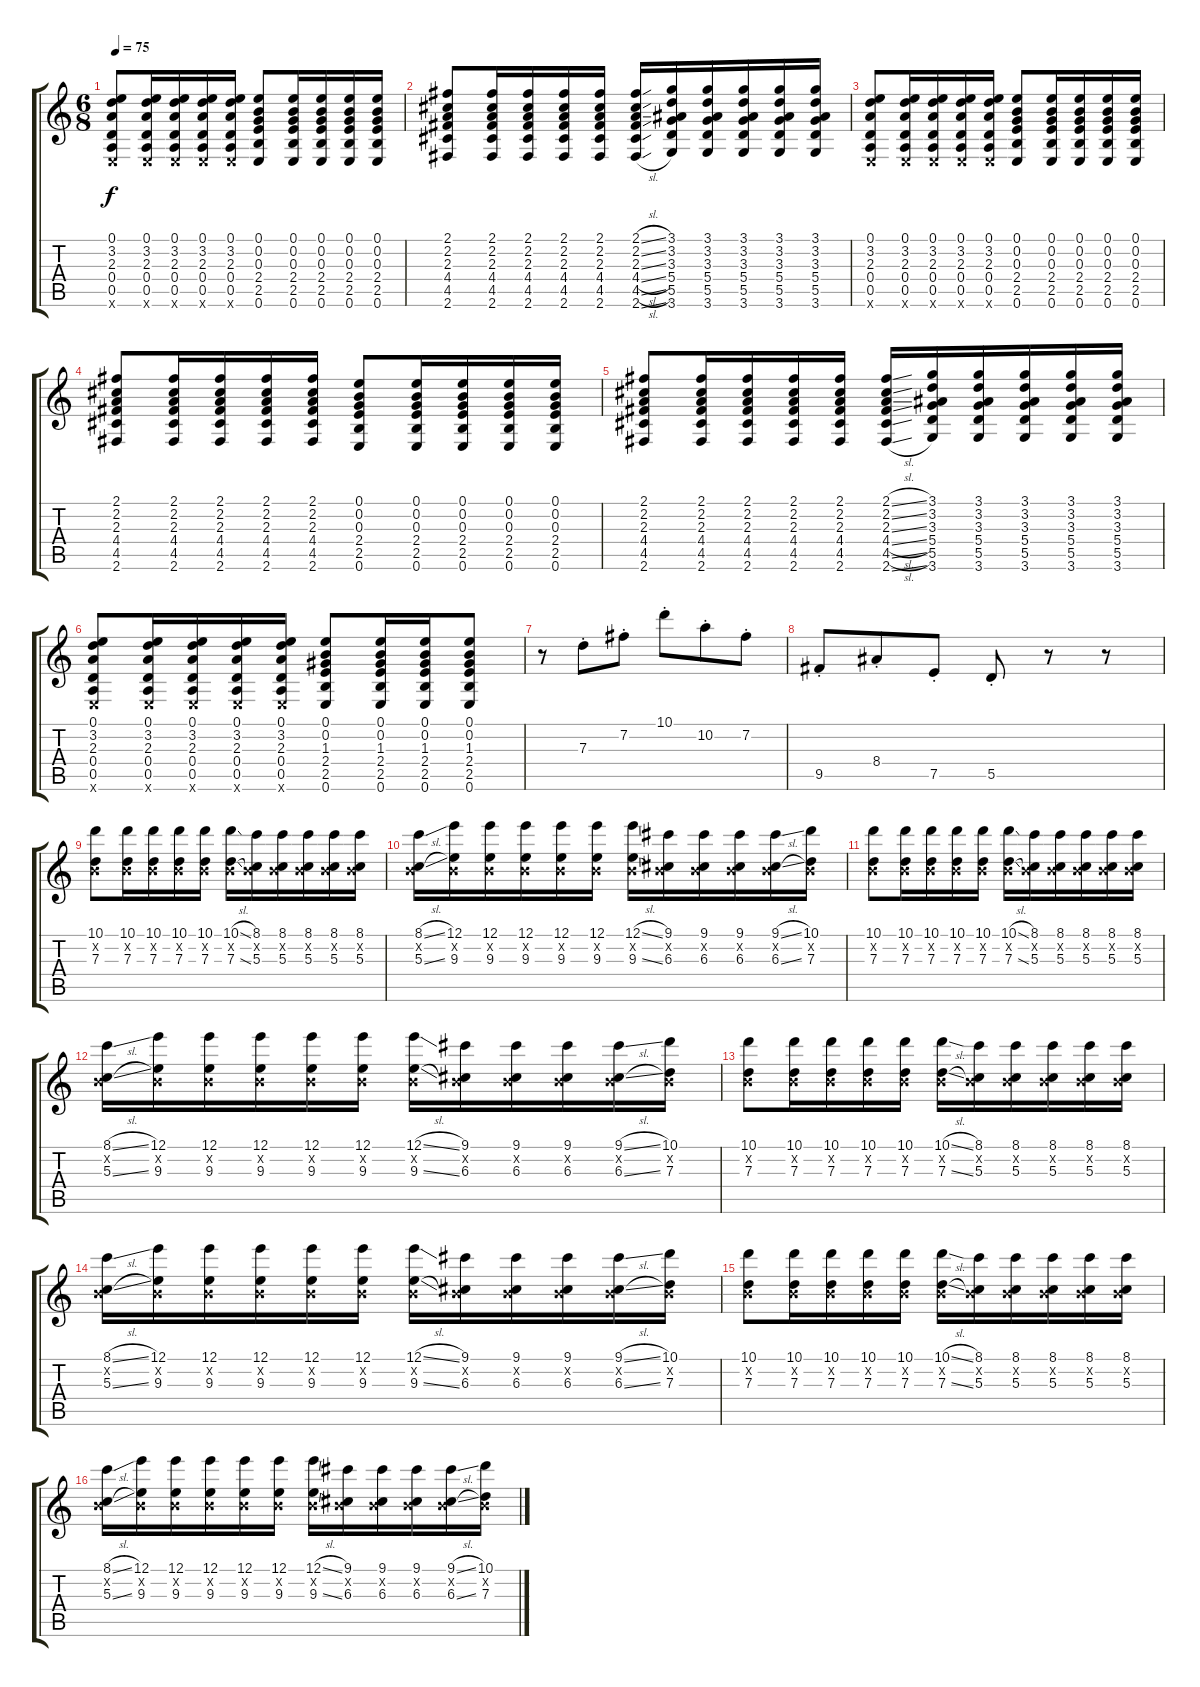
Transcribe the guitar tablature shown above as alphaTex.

\track "" {instrument acousticguitarsteel}
\staff {score tabs}
\tuning (E4 B3 G3 D3 A2 E2) {hide}
\ts (6 8)
\tempo 75
\clef g2
\ks c
(0.1 3.2 2.3 0.4 0.5 0.6{x}).8{dy f} (0.1 3.2 2.3 0.4 0.5 0.6{x}).16 (0.1 3.2 2.3 0.4 0.5 0.6{x}).16 (0.1 3.2 2.3 0.4 0.5 0.6{x}).16 (0.1 3.2 2.3 0.4 0.5 0.6{x}).16 (0.1 0.2 0.3 2.4 2.5 0.6).8 (0.1 0.2 0.3 2.4 2.5 0.6).16 (0.1 0.2 0.3 2.4 2.5 0.6).16 (0.1 0.2 0.3 2.4 2.5 0.6).16 (0.1 0.2 0.3 2.4 2.5 0.6).16 |
(2.1 2.2 2.3 4.4 4.5 2.6).8 (2.1 2.2 2.3 4.4 4.5 2.6).16 (2.1 2.2 2.3 4.4 4.5 2.6).16 (2.1 2.2 2.3 4.4 4.5 2.6).16 (2.1 2.2 2.3 4.4 4.5 2.6).16 (2.1{sl} 2.2{sl} 2.3{sl} 4.4{sl} 4.5{sl} 2.6{sl}).16 (3.1 3.2 3.3 5.4 5.5 3.6).16 (3.1 3.2 3.3 5.4 5.5 3.6).16 (3.1 3.2 3.3 5.4 5.5 3.6).16 (3.1 3.2 3.3 5.4 5.5 3.6).16 (3.1 3.2 3.3 5.4 5.5 3.6).16 |
(0.1 3.2 2.3 0.4 0.5 0.6{x}).8 (0.1 3.2 2.3 0.4 0.5 0.6{x}).16 (0.1 3.2 2.3 0.4 0.5 0.6{x}).16 (0.1 3.2 2.3 0.4 0.5 0.6{x}).16 (0.1 3.2 2.3 0.4 0.5 0.6{x}).16 (0.1 0.2 0.3 2.4 2.5 0.6).8 (0.1 0.2 0.3 2.4 2.5 0.6).16 (0.1 0.2 0.3 2.4 2.5 0.6).16 (0.1 0.2 0.3 2.4 2.5 0.6).16 (0.1 0.2 0.3 2.4 2.5 0.6).16 |
(2.1 2.2 2.3 4.4 4.5 2.6).8 (2.1 2.2 2.3 4.4 4.5 2.6).16 (2.1 2.2 2.3 4.4 4.5 2.6).16 (2.1 2.2 2.3 4.4 4.5 2.6).16 (2.1 2.2 2.3 4.4 4.5 2.6).16 (0.1 0.2 0.3 2.4 2.5 0.6).8 (0.1 0.2 0.3 2.4 2.5 0.6).16 (0.1 0.2 0.3 2.4 2.5 0.6).16 (0.1 0.2 0.3 2.4 2.5 0.6).16 (0.1 0.2 0.3 2.4 2.5 0.6).16 |
(2.1 2.2 2.3 4.4 4.5 2.6).8 (2.1 2.2 2.3 4.4 4.5 2.6).16 (2.1 2.2 2.3 4.4 4.5 2.6).16 (2.1 2.2 2.3 4.4 4.5 2.6).16 (2.1 2.2 2.3 4.4 4.5 2.6).16 (2.1{sl} 2.2{sl} 2.3{sl} 4.4{sl} 4.5{sl} 2.6{sl}).16 (3.1 3.2 3.3 5.4 5.5 3.6).16 (3.1 3.2 3.3 5.4 5.5 3.6).16 (3.1 3.2 3.3 5.4 5.5 3.6).16 (3.1 3.2 3.3 5.4 5.5 3.6).16 (3.1 3.2 3.3 5.4 5.5 3.6).16 |
(0.1 3.2 2.3 0.4 0.5 0.6{x}).8 (0.1 3.2 2.3 0.4 0.5 0.6{x}).16 (0.1 3.2 2.3 0.4 0.5 0.6{x}).16 (0.1 3.2 2.3 0.4 0.5 0.6{x}).16 (0.1 3.2 2.3 0.4 0.5 0.6{x}).16 (0.1 0.2 1.3 2.4 2.5 0.6).8 (0.1 0.2 1.3 2.4 2.5 0.6).16 (0.1 0.2 1.3 2.4 2.5 0.6).16 (0.1 0.2 1.3 2.4 2.5 0.6).8 |
r.8 7.3{st}.8 7.2{st}.8 10.1{st}.8 10.2{st}.8 7.2{st}.8 |
9.5{st}.8 8.4{st}.8 7.5{st}.8 5.5{st}.8 r.8 r.8 |
(10.1 0.2{x} 7.3).8 (10.1 0.2{x} 7.3).16 (10.1 0.2{x} 7.3).16 (10.1 0.2{x} 7.3).16 (10.1 0.2{x} 7.3).16 (10.1{sl} 0.2{x} 7.3{sl}).16 (8.1 0.2{x} 5.3).16 (8.1 0.2{x} 5.3).16 (8.1 0.2{x} 5.3).16 (8.1 0.2{x} 5.3).16 (8.1 0.2{x} 5.3).16 |
(8.1{sl} 0.2{x} 5.3{sl}).16 (12.1 0.2{x} 9.3).16 (12.1 0.2{x} 9.3).16 (12.1 0.2{x} 9.3).16 (12.1 0.2{x} 9.3).16 (12.1 0.2{x} 9.3).16 (12.1{sl} 0.2{x} 9.3{sl}).16 (9.1 0.2{x} 6.3).16 (9.1 0.2{x} 6.3).16 (9.1 0.2{x} 6.3).16 (9.1{sl} 0.2{x} 6.3{sl}).16 (10.1 0.2{x} 7.3).16 |
(10.1 0.2{x} 7.3).8 (10.1 0.2{x} 7.3).16 (10.1 0.2{x} 7.3).16 (10.1 0.2{x} 7.3).16 (10.1 0.2{x} 7.3).16 (10.1{sl} 0.2{x} 7.3{sl}).16 (8.1 0.2{x} 5.3).16 (8.1 0.2{x} 5.3).16 (8.1 0.2{x} 5.3).16 (8.1 0.2{x} 5.3).16 (8.1 0.2{x} 5.3).16 |
(8.1{sl} 0.2{x} 5.3{sl}).16 (12.1 0.2{x} 9.3).16 (12.1 0.2{x} 9.3).16 (12.1 0.2{x} 9.3).16 (12.1 0.2{x} 9.3).16 (12.1 0.2{x} 9.3).16 (12.1{sl} 0.2{x} 9.3{sl}).16 (9.1 0.2{x} 6.3).16 (9.1 0.2{x} 6.3).16 (9.1 0.2{x} 6.3).16 (9.1{sl} 0.2{x} 6.3{sl}).16 (10.1 0.2{x} 7.3).16 |
(10.1 0.2{x} 7.3).8 (10.1 0.2{x} 7.3).16 (10.1 0.2{x} 7.3).16 (10.1 0.2{x} 7.3).16 (10.1 0.2{x} 7.3).16 (10.1{sl} 0.2{x} 7.3{sl}).16 (8.1 0.2{x} 5.3).16 (8.1 0.2{x} 5.3).16 (8.1 0.2{x} 5.3).16 (8.1 0.2{x} 5.3).16 (8.1 0.2{x} 5.3).16 |
(8.1{sl} 0.2{x} 5.3{sl}).16 (12.1 0.2{x} 9.3).16 (12.1 0.2{x} 9.3).16 (12.1 0.2{x} 9.3).16 (12.1 0.2{x} 9.3).16 (12.1 0.2{x} 9.3).16 (12.1{sl} 0.2{x} 9.3{sl}).16 (9.1 0.2{x} 6.3).16 (9.1 0.2{x} 6.3).16 (9.1 0.2{x} 6.3).16 (9.1{sl} 0.2{x} 6.3{sl}).16 (10.1 0.2{x} 7.3).16 |
(10.1 0.2{x} 7.3).8 (10.1 0.2{x} 7.3).16 (10.1 0.2{x} 7.3).16 (10.1 0.2{x} 7.3).16 (10.1 0.2{x} 7.3).16 (10.1{sl} 0.2{x} 7.3{sl}).16 (8.1 0.2{x} 5.3).16 (8.1 0.2{x} 5.3).16 (8.1 0.2{x} 5.3).16 (8.1 0.2{x} 5.3).16 (8.1 0.2{x} 5.3).16 |
(8.1{sl} 0.2{x} 5.3{sl}).16 (12.1 0.2{x} 9.3).16 (12.1 0.2{x} 9.3).16 (12.1 0.2{x} 9.3).16 (12.1 0.2{x} 9.3).16 (12.1 0.2{x} 9.3).16 (12.1{sl} 0.2{x} 9.3{sl}).16 (9.1 0.2{x} 6.3).16 (9.1 0.2{x} 6.3).16 (9.1 0.2{x} 6.3).16 (9.1{sl} 0.2{x} 6.3{sl}).16 (10.1 0.2{x} 7.3).16
